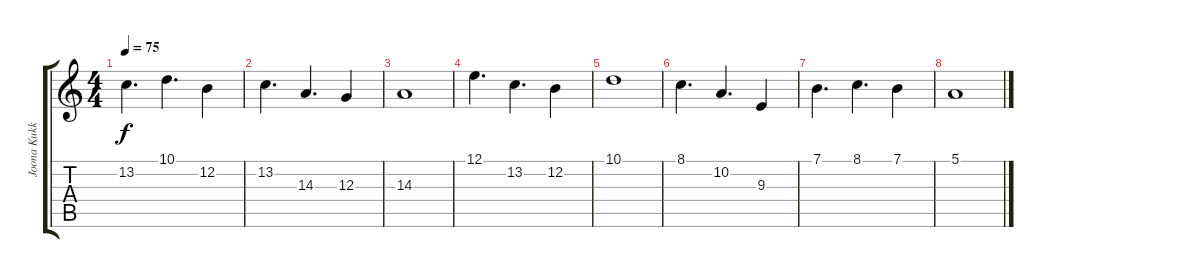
\track ("Joona Kukkola (choir pad)" "Joona Kukk") {instrument pad4choir}
\staff {score tabs}
\tuning (E4 B3 G3 D3 A2 E2) {hide}
\ts (4 4)
\tempo 75
\clef g2
\ks aminor
13.2.4{d dy f} 10.1.4{d} 12.2.4 |
13.2.4{d volume 8} 14.3.4{d} 12.3.4 |
14.3.1 |
12.1.4{d volume 7} 13.2.4{d} 12.2.4 |
10.1.1{volume 0} |
8.1.4{d} 10.2.4{d} 9.3.4 |
7.1.4{d} 8.1.4{d} 7.1.4 |
5.1.1
